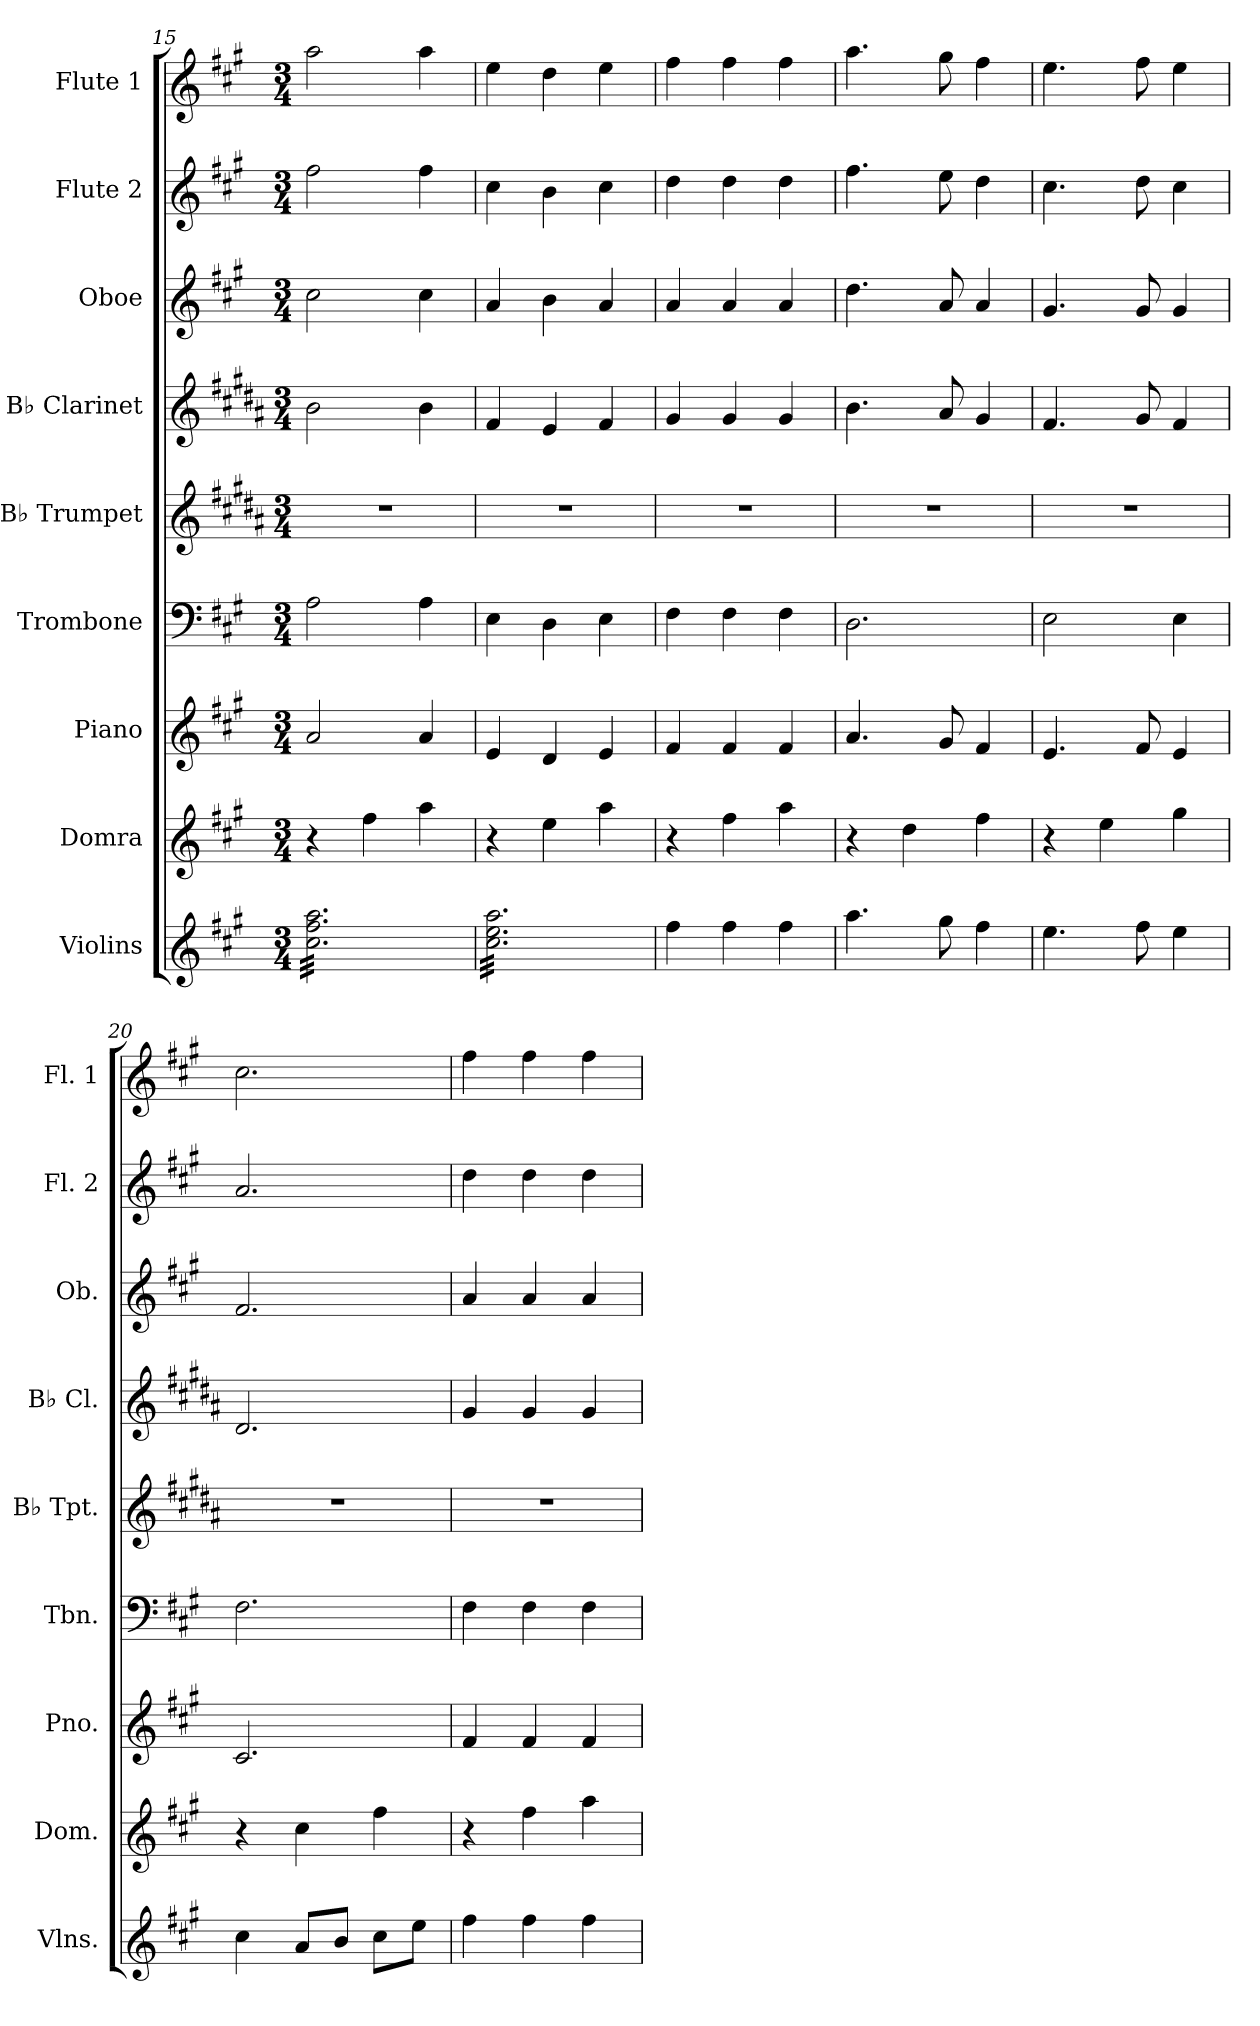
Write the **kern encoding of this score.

**kern	**kern	**kern	**kern	**kern	**kern	**kern	**kern	**kern
*part9	*part8	*part7	*part6	*part5	*part4	*part3	*part2	*part1
*staff9	*staff8	*staff7	*staff6	*staff5	*staff4	*staff3	*staff2	*staff1
*I"Violins	*I"Domra	*I"Piano	*I"Trombone	*I"B♭ Trumpet	*I"B♭ Clarinet	*I"Oboe	*I"Flute 2	*I"Flute 1
*I'Vlns.	*I'Dom.	*I'Pno.	*I'Tbn.	*I'B♭ Tpt.	*I'B♭ Cl.	*I'Ob.	*I'Fl. 2	*I'Fl. 1
*clefG2	*clefG2	*clefG2	*clefF4	*clefG2	*clefG2	*clefG2	*clefG2	*clefG2
*	*	*	*	*ITrd1c2	*ITrd1c2	*	*	*
*k[f#c#g#]	*k[f#c#g#]	*k[f#c#g#]	*k[f#c#g#]	*k[f#c#g#]	*k[f#c#g#]	*k[f#c#g#]	*k[f#c#g#]	*k[f#c#g#]
*M3/4	*M3/4	*M3/4	*M3/4	*M3/4	*M3/4	*M3/4	*M3/4	*M3/4
=15	=15	=15	=15	=15	=15	=15	=15	=15
*tremolo	*	*	*	*	*	*	*	*
32cc#\ 32ff#\ 32aa\LLL	4r	2a/	2A\	2.r	2a\	2cc#\	2ff#\	2aa\
32cc#\ 32ff#\ 32aa\	.	.	.	.	.	.	.	.
32cc#\ 32ff#\ 32aa\	.	.	.	.	.	.	.	.
32cc#\ 32ff#\ 32aa\	.	.	.	.	.	.	.	.
32cc#\ 32ff#\ 32aa\	.	.	.	.	.	.	.	.
32cc#\ 32ff#\ 32aa\	.	.	.	.	.	.	.	.
32cc#\ 32ff#\ 32aa\	.	.	.	.	.	.	.	.
32cc#\ 32ff#\ 32aa\	.	.	.	.	.	.	.	.
32cc#\ 32ff#\ 32aa\	4ff#\	.	.	.	.	.	.	.
32cc#\ 32ff#\ 32aa\	.	.	.	.	.	.	.	.
32cc#\ 32ff#\ 32aa\	.	.	.	.	.	.	.	.
32cc#\ 32ff#\ 32aa\	.	.	.	.	.	.	.	.
32cc#\ 32ff#\ 32aa\	.	.	.	.	.	.	.	.
32cc#\ 32ff#\ 32aa\	.	.	.	.	.	.	.	.
32cc#\ 32ff#\ 32aa\	.	.	.	.	.	.	.	.
32cc#\ 32ff#\ 32aa\	.	.	.	.	.	.	.	.
32cc#\ 32ff#\ 32aa\	4aa\	4a/	4A\	.	4a\	4cc#\	4ff#\	4aa\
32cc#\ 32ff#\ 32aa\	.	.	.	.	.	.	.	.
32cc#\ 32ff#\ 32aa\	.	.	.	.	.	.	.	.
32cc#\ 32ff#\ 32aa\	.	.	.	.	.	.	.	.
32cc#\ 32ff#\ 32aa\	.	.	.	.	.	.	.	.
32cc#\ 32ff#\ 32aa\	.	.	.	.	.	.	.	.
32cc#\ 32ff#\ 32aa\	.	.	.	.	.	.	.	.
32cc#\ 32ff#\ 32aa\JJJ	.	.	.	.	.	.	.	.
!!LO:PB:g=z
=16	=16	=16	=16	=16	=16	=16	=16	=16
32cc#\ 32ee\ 32aa\LLL	4r	4e/	4E\	2.r	4e/	4a/	4cc#\	4ee\
32cc#\ 32ee\ 32aa\	.	.	.	.	.	.	.	.
32cc#\ 32ee\ 32aa\	.	.	.	.	.	.	.	.
32cc#\ 32ee\ 32aa\	.	.	.	.	.	.	.	.
32cc#\ 32ee\ 32aa\	.	.	.	.	.	.	.	.
32cc#\ 32ee\ 32aa\	.	.	.	.	.	.	.	.
32cc#\ 32ee\ 32aa\	.	.	.	.	.	.	.	.
32cc#\ 32ee\ 32aa\	.	.	.	.	.	.	.	.
32cc#\ 32ee\ 32aa\	4ee\	4d/	4D\	.	4d/	4b\	4b\	4dd\
32cc#\ 32ee\ 32aa\	.	.	.	.	.	.	.	.
32cc#\ 32ee\ 32aa\	.	.	.	.	.	.	.	.
32cc#\ 32ee\ 32aa\	.	.	.	.	.	.	.	.
32cc#\ 32ee\ 32aa\	.	.	.	.	.	.	.	.
32cc#\ 32ee\ 32aa\	.	.	.	.	.	.	.	.
32cc#\ 32ee\ 32aa\	.	.	.	.	.	.	.	.
32cc#\ 32ee\ 32aa\	.	.	.	.	.	.	.	.
32cc#\ 32ee\ 32aa\	4aa\	4e/	4E\	.	4e/	4a/	4cc#\	4ee\
32cc#\ 32ee\ 32aa\	.	.	.	.	.	.	.	.
32cc#\ 32ee\ 32aa\	.	.	.	.	.	.	.	.
32cc#\ 32ee\ 32aa\	.	.	.	.	.	.	.	.
32cc#\ 32ee\ 32aa\	.	.	.	.	.	.	.	.
32cc#\ 32ee\ 32aa\	.	.	.	.	.	.	.	.
32cc#\ 32ee\ 32aa\	.	.	.	.	.	.	.	.
32cc#\ 32ee\ 32aa\JJJ	.	.	.	.	.	.	.	.
*Xtremolo	*	*	*	*	*	*	*	*
=17	=17	=17	=17	=17	=17	=17	=17	=17
4ff#\	4r	4f#/	4F#\	2.r	4f#/	4a/	4dd\	4ff#\
4ff#\	4ff#\	4f#/	4F#\	.	4f#/	4a/	4dd\	4ff#\
4ff#\	4aa\	4f#/	4F#\	.	4f#/	4a/	4dd\	4ff#\
=18	=18	=18	=18	=18	=18	=18	=18	=18
4.aa\	4r	4.a/	2.D\	2.r	4.a\	4.dd\	4.ff#\	4.aa\
.	4dd\	.	.	.	.	.	.	.
8gg#\	.	8g#/	.	.	8g#/	8a/	8ee\	8gg#\
4ff#\	4ff#\	4f#/	.	.	4f#/	4a/	4dd\	4ff#\
=19	=19	=19	=19	=19	=19	=19	=19	=19
4.ee\	4r	4.e/	2E\	2.r	4.e/	4.g#/	4.cc#\	4.ee\
.	4ee\	.	.	.	.	.	.	.
8ff#\	.	8f#/	.	.	8f#/	8g#/	8dd\	8ff#\
4ee\	4gg#\	4e/	4E\	.	4e/	4g#/	4cc#\	4ee\
=20	=20	=20	=20	=20	=20	=20	=20	=20
4cc#\	4r	2.c#/	2.F#\	2.r	2.c#/	2.f#/	2.a/	2.cc#\
8a/L	4cc#\	.	.	.	.	.	.	.
8b/J	.	.	.	.	.	.	.	.
8cc#\L	4ff#\	.	.	.	.	.	.	.
8ee\J	.	.	.	.	.	.	.	.
=21	=21	=21	=21	=21	=21	=21	=21	=21
4ff#\	4r	4f#/	4F#\	2.r	4f#/	4a/	4dd\	4ff#\
4ff#\	4ff#\	4f#/	4F#\	.	4f#/	4a/	4dd\	4ff#\
4ff#\	4aa\	4f#/	4F#\	.	4f#/	4a/	4dd\	4ff#\
=	=	=	=	=	=	=	=	=
*-	*-	*-	*-	*-	*-	*-	*-	*-
